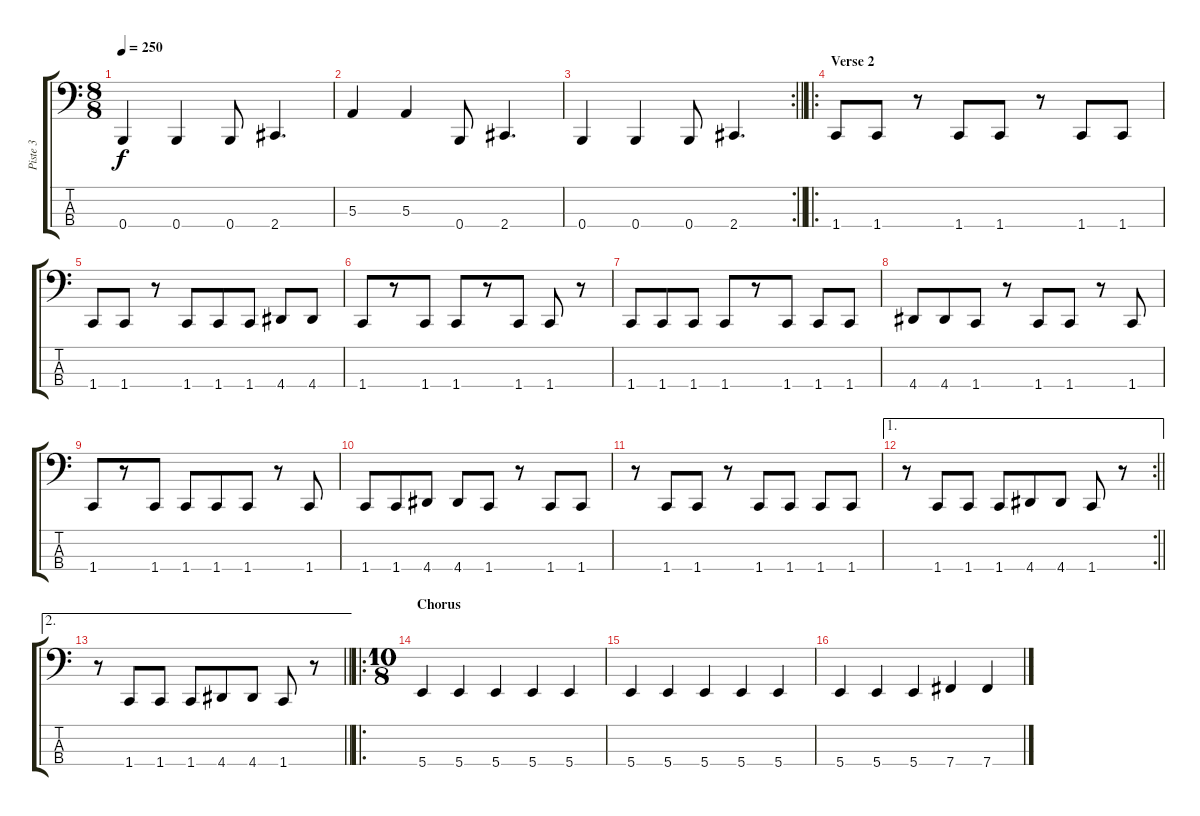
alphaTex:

\track ("Piste 3" "Piste 3") {instrument electricbasspick}
\staff {score tabs}
\tuning (D2 A1 E1 B0) {hide}
\ts (8 8)
\tempo 250
\clef f4
\ks c
0.4.4{dy f} 0.4.4 0.4.8 2.4.4{d} |
5.3.4 5.3.4 0.4.8 2.4.4{d} |
\rc 2
\barLineRight lightlight
0.4.4 0.4.4 0.4.8 2.4.4{d} |
\ro
\section ("" "Verse 2")
1.4.8 1.4.8 r.8 1.4.8 1.4.8 r.8 1.4.8 1.4.8 |
1.4.8 1.4.8 r.8 1.4.8 1.4.8 1.4.8 4.4.8 4.4.8 |
1.4.8 r.8 1.4.8 1.4.8 r.8 1.4.8 1.4.8 r.8 |
1.4.8 1.4.8 1.4.8 1.4.8 r.8 1.4.8 1.4.8 1.4.8 |
4.4.8 4.4.8 1.4.8 r.8 1.4.8 1.4.8 r.8 1.4.8 |
1.4.8 r.8 1.4.8 1.4.8 1.4.8 1.4.8 r.8 1.4.8 |
1.4.8 1.4.8 4.4.8 4.4.8 1.4.8 r.8 1.4.8 1.4.8 |
r.8 1.4.8 1.4.8 r.8 1.4.8 1.4.8 1.4.8 1.4.8 |
\ae 1
\rc 2
\barLineRight lightlight
r.8 1.4.8 1.4.8 1.4.8 4.4.8 4.4.8 1.4.8 r.8 |
\ae 2
\barLineRight lightlight
r.8 1.4.8 1.4.8 1.4.8 4.4.8 4.4.8 1.4.8 r.8 |
\ro
\ts (10 8)
\section ("" "Chorus")
5.4.4 5.4.4 5.4.4 5.4.4 5.4.4 |
5.4.4 5.4.4 5.4.4 5.4.4 5.4.4 |
5.4.4 5.4.4 5.4.4 7.4.4 7.4.4
